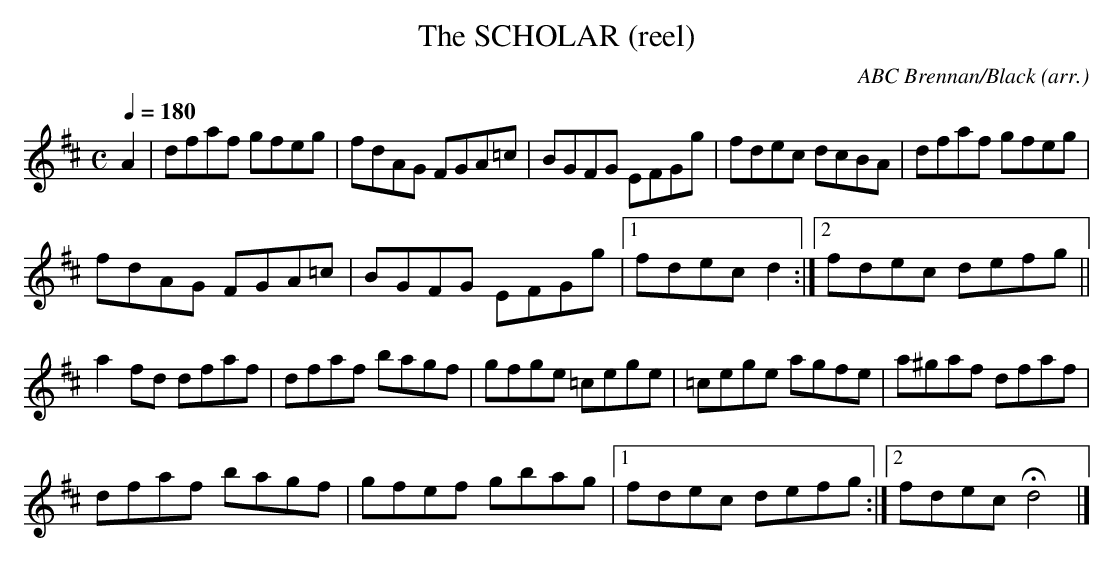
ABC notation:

X:1
T:SCHOLAR (reel), The
C:ABC Brennan/Black (arr.)
Q:1/4=180
M:C
L:1/8
K:D
A2|dfaf gfeg|fdAG FGA=c|BGFG EFGg|fdec dcBA|dfaf gfeg|
fdAG FGA=c|BGFG EFGg|1 fdec d2:|2 fdec defg||
a2fd dfaf|dfaf bagf|gfge =cege|=cege agfe|a^gaf dfaf|
dfaf bagf|gfef gbag|1 fdec defg:|2 fdec Hd4|]
